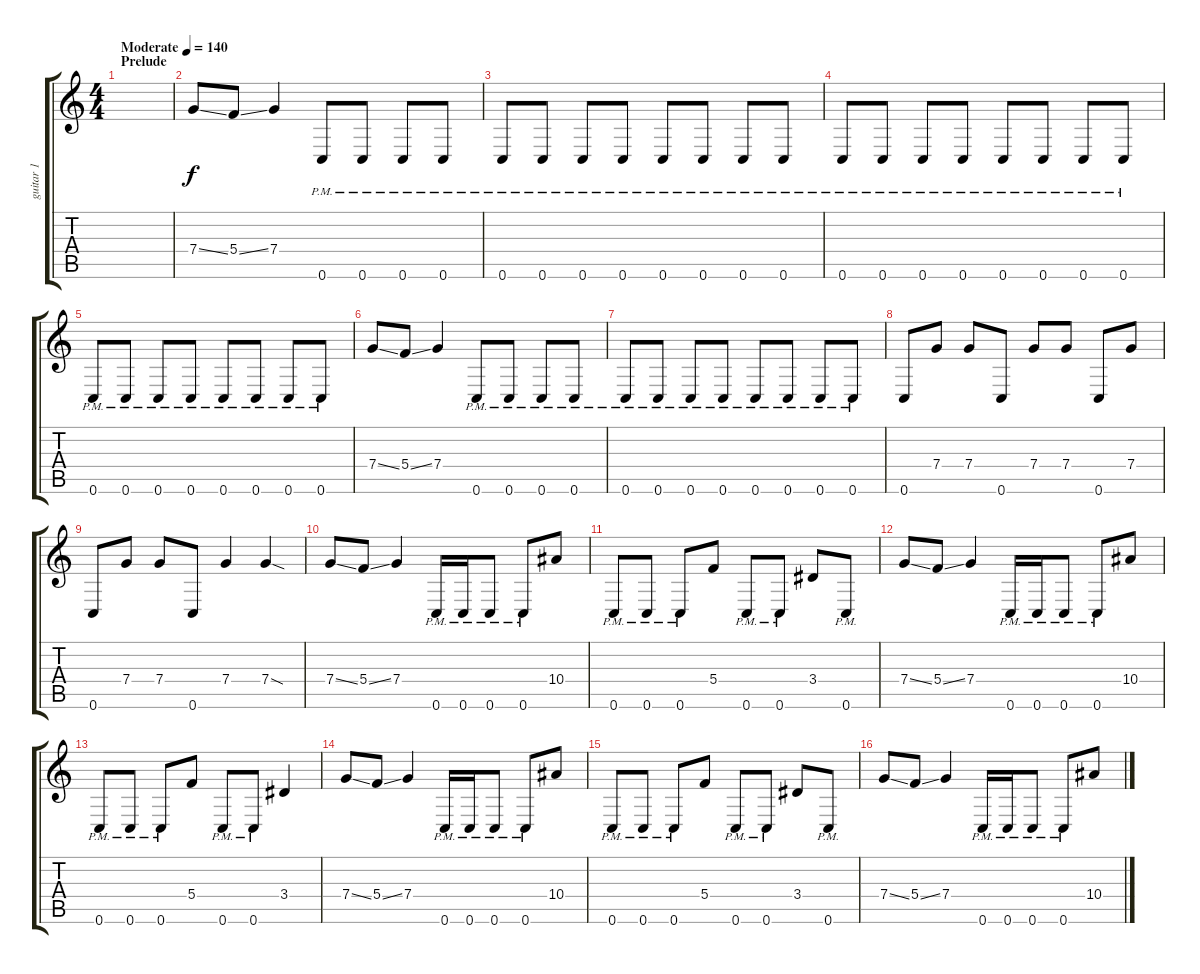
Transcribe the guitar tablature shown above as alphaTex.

\track ("guitar 1" "guitar 1") {instrument distortionguitar}
\staff {score tabs}
\tuning (D4 A3 F3 C3 G2 C2) {hide}
\ts (4 4)
\section ("" "Prelude")
\tempo (140 "Moderate")
\clef g2
\ks c
|
7.4{ss}.8 5.4{ss}.8 7.4.4 0.6{pm}.8 0.6{pm}.8 0.6{pm}.8 0.6{pm}.8 |
0.6{pm}.8 0.6{pm}.8 0.6{pm}.8 0.6{pm}.8 0.6{pm}.8 0.6{pm}.8 0.6{pm}.8 0.6{pm}.8 |
0.6{pm}.8 0.6{pm}.8 0.6{pm}.8 0.6{pm}.8 0.6{pm}.8 0.6{pm}.8 0.6{pm}.8 0.6{pm}.8 |
0.6{pm}.8 0.6{pm}.8 0.6{pm}.8 0.6{pm}.8 0.6{pm}.8 0.6{pm}.8 0.6{pm}.8 0.6{pm}.8 |
7.4{ss}.8 5.4{ss}.8 7.4.4 0.6{pm}.8 0.6{pm}.8 0.6{pm}.8 0.6{pm}.8 |
0.6{pm}.8 0.6{pm}.8 0.6{pm}.8 0.6{pm}.8 0.6{pm}.8 0.6{pm}.8 0.6{pm}.8 0.6{pm}.8 |
0.6.8 7.4.8 7.4.8 0.6.8 7.4.8 7.4.8 0.6.8 7.4.8 |
0.6.8 7.4.8 7.4.8 0.6.8 7.4.4 7.4{sod}.4 |
7.4{ss}.8 5.4{ss}.8 7.4.4 0.6{pm}.16 0.6{pm}.16 0.6{pm}.8 0.6{pm}.8 10.4.8 |
0.6{pm}.8 0.6{pm}.8 0.6{pm}.8 5.4.8 0.6{pm}.8 0.6{pm}.8 3.4.8 0.6{pm}.8 |
7.4{ss}.8 5.4{ss}.8 7.4.4 0.6{pm}.16 0.6{pm}.16 0.6{pm}.8 0.6{pm}.8 10.4.8 |
0.6{pm}.8 0.6{pm}.8 0.6{pm}.8 5.4.8 0.6{pm}.8 0.6{pm}.8 3.4.4 |
7.4{ss}.8 5.4{ss}.8 7.4.4 0.6{pm}.16 0.6{pm}.16 0.6{pm}.8 0.6{pm}.8 10.4.8 |
0.6{pm}.8 0.6{pm}.8 0.6{pm}.8 5.4.8 0.6{pm}.8 0.6{pm}.8 3.4.8 0.6{pm}.8 |
7.4{ss}.8 5.4{ss}.8 7.4.4 0.6{pm}.16 0.6{pm}.16 0.6{pm}.8 0.6{pm}.8 10.4.8
